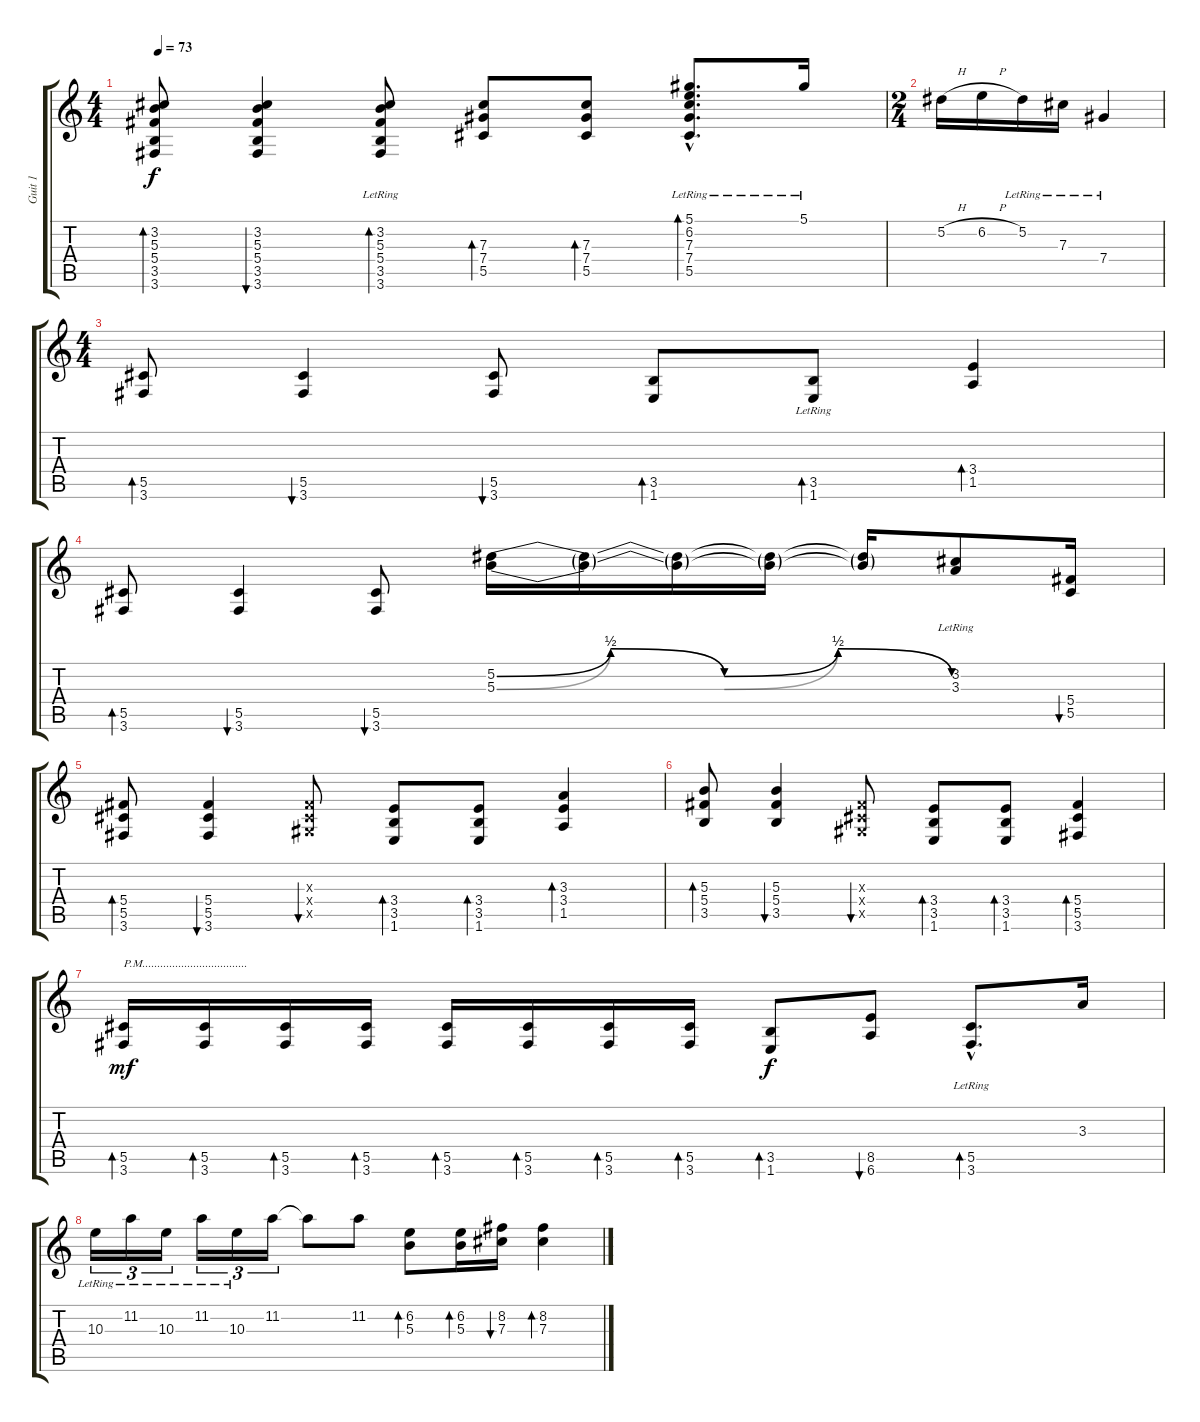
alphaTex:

\track ("Guit 1" "Guit 1") {instrument acousticguitarsteel}
\staff {score tabs}
\tuning (Eb4 Bb3 Gb3 Db3 Ab2 Eb2) {hide}
\ts (4 4)
\tempo 73
\clef g2
\ks c
(3.2 5.3 5.4 3.5 3.6).8{bd 30 dy f} (3.2 5.3 5.4 3.5 3.6).4{bu 30} (3.2{lr} 5.3 5.4 3.5 3.6{lr}).8{bd 30} (7.3 7.4 5.5).8{bd 30} (7.3 7.4 5.5).8{bd 30} (5.1{hac} 6.2{hac lr} 7.3{hac lr} 7.4{hac lr} 5.5{hac lr}).8{d bd 60} 5.1{lr}.16 |
\ts (2 4)
5.2{h}.16 6.2{h}.16 5.2{lr}.16 7.3{lr}.16 7.4{lr}.4 |
\ts (4 4)
(5.5 3.6).8{bd 30 volume 12} (5.5 3.6).4{bu 30} (5.5 3.6).8{bu 30} (3.5 1.6).8{bd 30} (3.5 1.6{lr}).8{bd 30} (3.4 1.5).4{bd 60} |
(5.5 3.6).8{bd 30} (5.5 3.6).4{bu 30} (5.5 3.6).8{bu 120} (5.2{be (custom 0 0 15 2 30 0 45 2 60 0)} 5.3{be (custom 0 0 15 2 30 0 45 2 60 0)}).16 (5.2{t} 5.3{t}).16 (5.2{t} 5.3{t}).16 (5.2{t} 5.3{t}).16 (5.2{t} 5.3{t}).16 (3.2{lr} 3.3).8 (5.4 5.5).16{bu 120} |
(5.4 5.5 3.6).8{bd 30} (5.4 5.5 3.6).4{bu 30} (0.3{x} 0.4{x} 0.5{x}).8{bu 30} (3.4 3.5 1.6).8{bd 30} (3.4 3.5 1.6).8{bd 30} (3.3 3.4 1.5).4{bd 60} |
(5.3 5.4 3.5).8{bd 30} (5.3 5.4 3.5).4{bu 30} (0.3{x} 0.4{x} 0.5{x}).8{bu 30} (3.4 3.5 1.6).8{bd 30} (3.4 3.5 1.6).8{bd 30} (5.4 5.5 3.6).4{bd 60} |
(5.5 3.6).16{bd 30 txt "P.M..................................." dy mf} (5.5 3.6).16{bd 30} (5.5 3.6).16{bd 30} (5.5 3.6).16{bd 30} (5.5 3.6).16{bd 30} (5.5 3.6).16{bd 30} (5.5 3.6).16{bd 30} (5.5 3.6).16{bd 30} (3.5 1.6).8{bd 30 dy f} (8.5 6.6).8{bu 30} (5.5{hac lr} 3.6{hac lr}).8{d bd 30} 3.3.16 |
10.3{lr}.16{tu (3 2)} 11.2{lr}.16{tu (3 2)} 10.3{lr}.16{tu (3 2)} 11.2{lr}.16{tu (3 2)} 10.3{lr}.16{tu (3 2)} 11.2.16{tu (3 2)} 11.2{t}.8 11.2.8 (6.2 5.3).8{bd 120} (6.2 5.3).16{bd 60} (8.2 7.3).16{bu 60} (8.2 7.3).4{bd 60}
